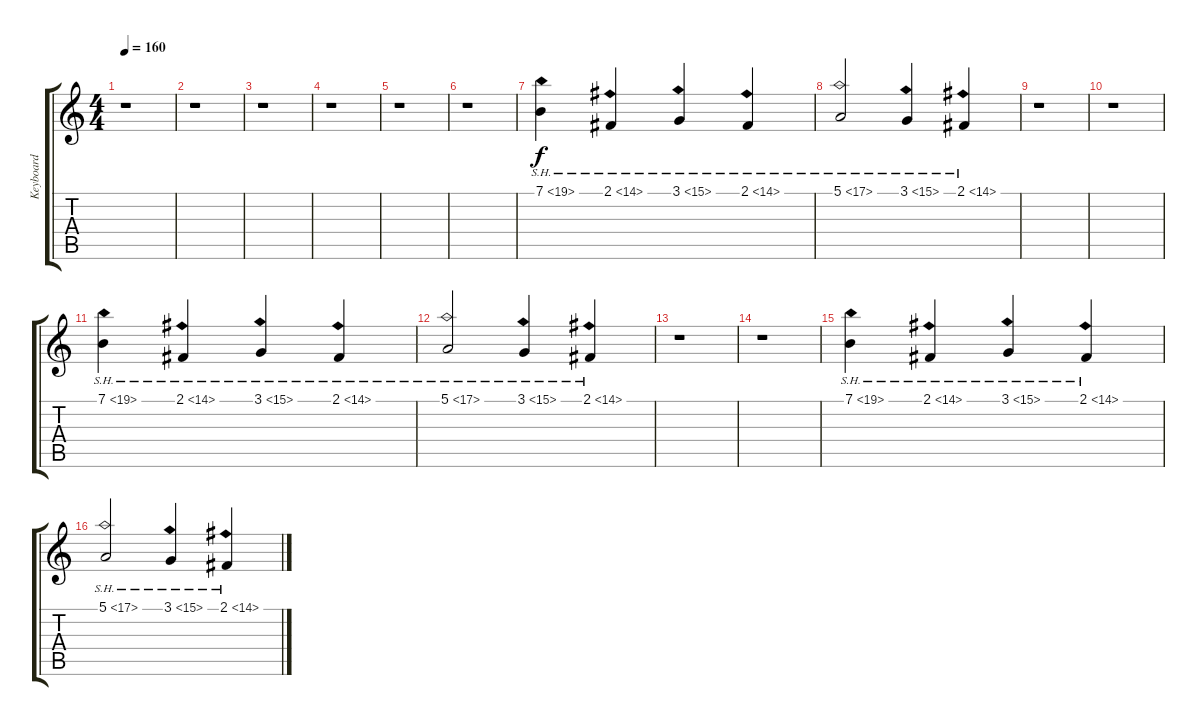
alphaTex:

\track ("Keyboard" "Keyboard") {instrument honkytonkpiano}
\staff {score tabs}
\tuning (E4 B3 G3 D3 A2 E2) {hide}
\ts (4 4)
\tempo 160
\clef g2
\ks c
r.1{dy f} |
r.1 |
r.1 |
r.1 |
r.1 |
r.1 |
7.1{sh 12}.4 2.1{sh 12}.4 3.1{sh 12}.4 2.1{sh 12}.4 |
5.1{sh 12}.2 3.1{sh 12}.4 2.1{sh 12}.4 |
r.1 |
r.1 |
7.1{sh 12}.4 2.1{sh 12}.4 3.1{sh 12}.4 2.1{sh 12}.4 |
5.1{sh 12}.2 3.1{sh 12}.4 2.1{sh 12}.4 |
r.1 |
r.1 |
7.1{sh 12}.4 2.1{sh 12}.4 3.1{sh 12}.4 2.1{sh 12}.4 |
5.1{sh 12}.2 3.1{sh 12}.4 2.1{sh 12}.4
